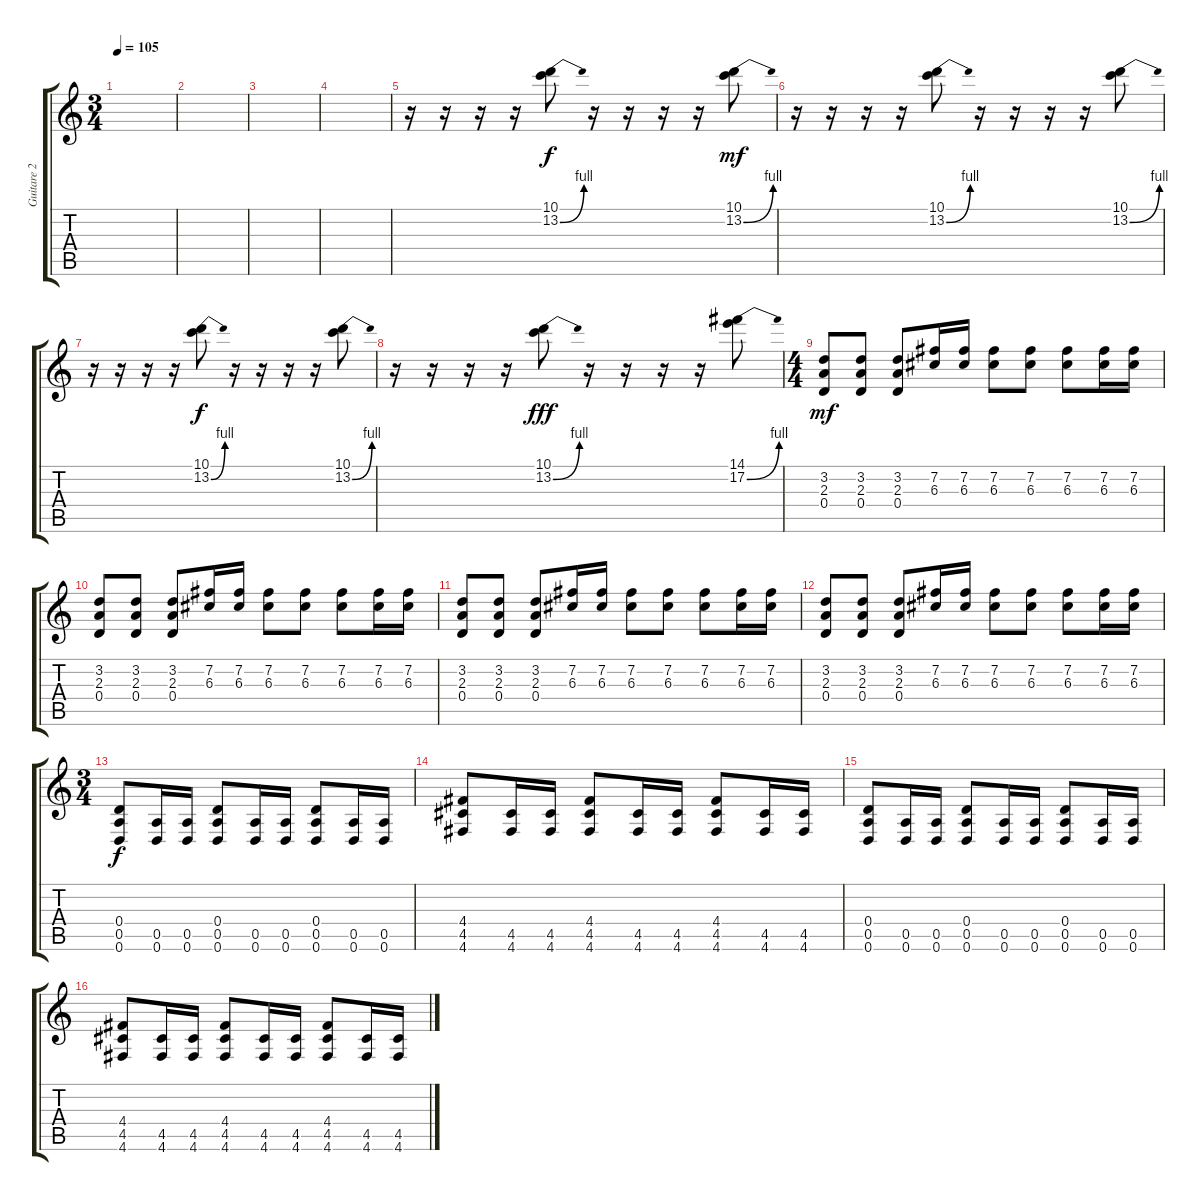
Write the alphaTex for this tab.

\track ("Guitare 2" "Guitare 2") {instrument overdrivenguitar}
\staff {score tabs}
\tuning (E4 B3 G3 D3 A2 D2) {hide}
\ts (3 4)
\tempo 105
\clef g2
\ks c
|
|
|
|
r.16 r.16 r.16 r.16 (10.1 13.2{be (bend 0 0 60 4)}).8 r.16 r.16 r.16 r.16 (10.1 13.2{be (bend 0 0 60 4)}).8{dy mf} |
r.16 r.16 r.16 r.16 (10.1 13.2{be (bend 0 0 60 4)}).8 r.16 r.16 r.16 r.16 (10.1 13.2{be (bend 0 0 60 4)}).8 |
r.16 r.16 r.16 r.16 (10.1 13.2{be (bend 0 0 60 4)}).8{dy f} r.16 r.16 r.16 r.16 (10.1 13.2{be (bend 0 0 60 4)}).8 |
r.16 r.16 r.16 r.16 (10.1 13.2{be (bend 0 0 60 4)}).8{dy fff} r.16 r.16 r.16 r.16 (14.1 17.2{be (bend 0 0 60 4)}).8 |
\ts (4 4)
(3.2 2.3 0.4).8{dy mf} (3.2 2.3 0.4).8 (3.2 2.3 0.4).8 (7.2 6.3).16 (7.2 6.3).16 (7.2 6.3).8 (7.2 6.3).8 (7.2 6.3).8 (7.2 6.3).16 (7.2 6.3).16 |
(3.2 2.3 0.4).8 (3.2 2.3 0.4).8 (3.2 2.3 0.4).8 (7.2 6.3).16 (7.2 6.3).16 (7.2 6.3).8 (7.2 6.3).8 (7.2 6.3).8 (7.2 6.3).16 (7.2 6.3).16 |
(3.2 2.3 0.4).8 (3.2 2.3 0.4).8 (3.2 2.3 0.4).8 (7.2 6.3).16 (7.2 6.3).16 (7.2 6.3).8 (7.2 6.3).8 (7.2 6.3).8 (7.2 6.3).16 (7.2 6.3).16 |
(3.2 2.3 0.4).8 (3.2 2.3 0.4).8 (3.2 2.3 0.4).8 (7.2 6.3).16 (7.2 6.3).16 (7.2 6.3).8 (7.2 6.3).8 (7.2 6.3).8 (7.2 6.3).16 (7.2 6.3).16 |
\ts (3 4)
(0.4 0.5 0.6).8{dy f} (0.5 0.6).16 (0.5 0.6).16 (0.4 0.5 0.6).8 (0.5 0.6).16 (0.5 0.6).16 (0.4 0.5 0.6).8 (0.5 0.6).16 (0.5 0.6).16 |
(4.4 4.5 4.6).8 (4.5 4.6).16 (4.5 4.6).16 (4.4 4.5 4.6).8 (4.5 4.6).16 (4.5 4.6).16 (4.4 4.5 4.6).8 (4.5 4.6).16 (4.5 4.6).16 |
(0.4 0.5 0.6).8 (0.5 0.6).16 (0.5 0.6).16 (0.4 0.5 0.6).8 (0.5 0.6).16 (0.5 0.6).16 (0.4 0.5 0.6).8 (0.5 0.6).16 (0.5 0.6).16 |
(4.4 4.5 4.6).8 (4.5 4.6).16 (4.5 4.6).16 (4.4 4.5 4.6).8 (4.5 4.6).16 (4.5 4.6).16 (4.4 4.5 4.6).8 (4.5 4.6).16 (4.5 4.6).16
